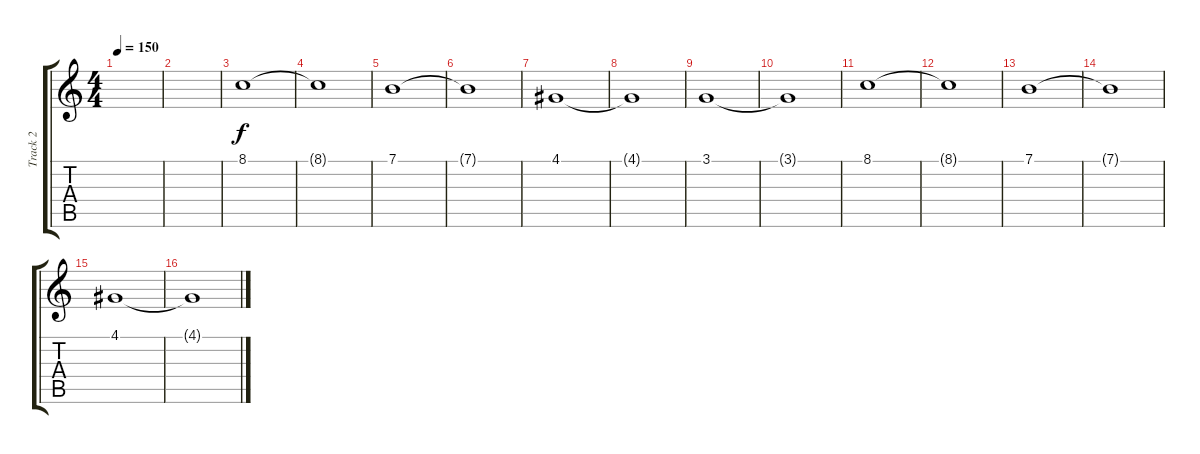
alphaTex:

\track ("Track 2" "Track 2") {instrument pad1newage}
\staff {score tabs}
\tuning (E4 B3 G3 D3 A2 E2) {hide}
\ts (4 4)
\tempo 150
\clef g2
\ks c
|
|
8.1.1 |
8.1{t}.1 |
7.1.1 |
7.1{t}.1 |
4.1.1 |
4.1{t}.1 |
3.1.1 |
3.1{t}.1 |
8.1.1 |
8.1{t}.1 |
7.1.1 |
7.1{t}.1 |
4.1.1 |
4.1{t}.1
